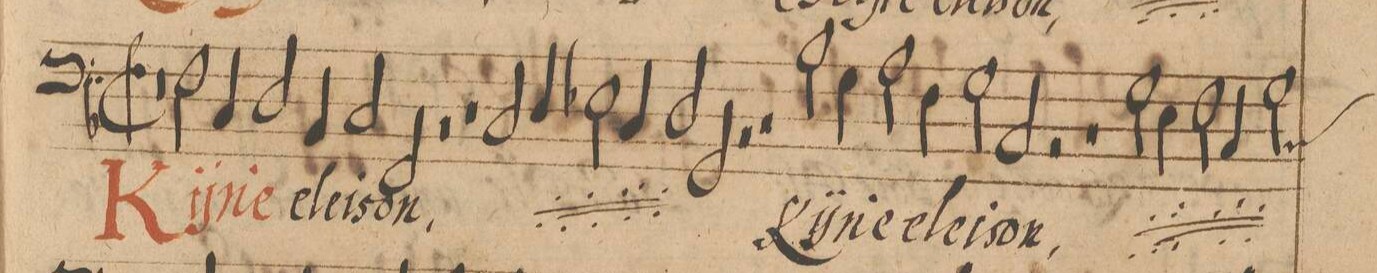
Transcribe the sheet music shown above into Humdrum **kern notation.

**kern	**text
*I"Basis 2di Chori.	*
*clefF4	*
*k[b-]	*
*met(C|)	*
*M2/1	*
*clefF4	*
*k[b-]	*
*M2/1	*
*met(C|)	*color:red
0r	.
=37-	=37-
2F\	Kÿ-
4C/	-ri-
2D/	-e
*	*color:auto
4BB-/	e-
2C/	-lei-
=38-	=38-
2FF/	-son,
2r	.
1r	.
=39-	=39-
*	*ij
2C/	Kÿ-
4D/	-ri-
2E-X\	-e
4C/	e-
2D/	-lei-
=40-	=40-
2GG/	-son
2r	.
*	*Xij
1r	.
=41-	=41-
2B-\	Kÿ-
4G\	-ri-
2A\	-e
4F\	e-
2G\	-lei-
=42-	=42-
2C/	-son,
2r	.
1r	.
=43-	=43-
*	*ij
2G\	Kÿ-
4Eny\	-ri-
2F\	-e
4C/	e-
2G\	-lei-
*custos:C	*
=44-	=44-
*-	*-
